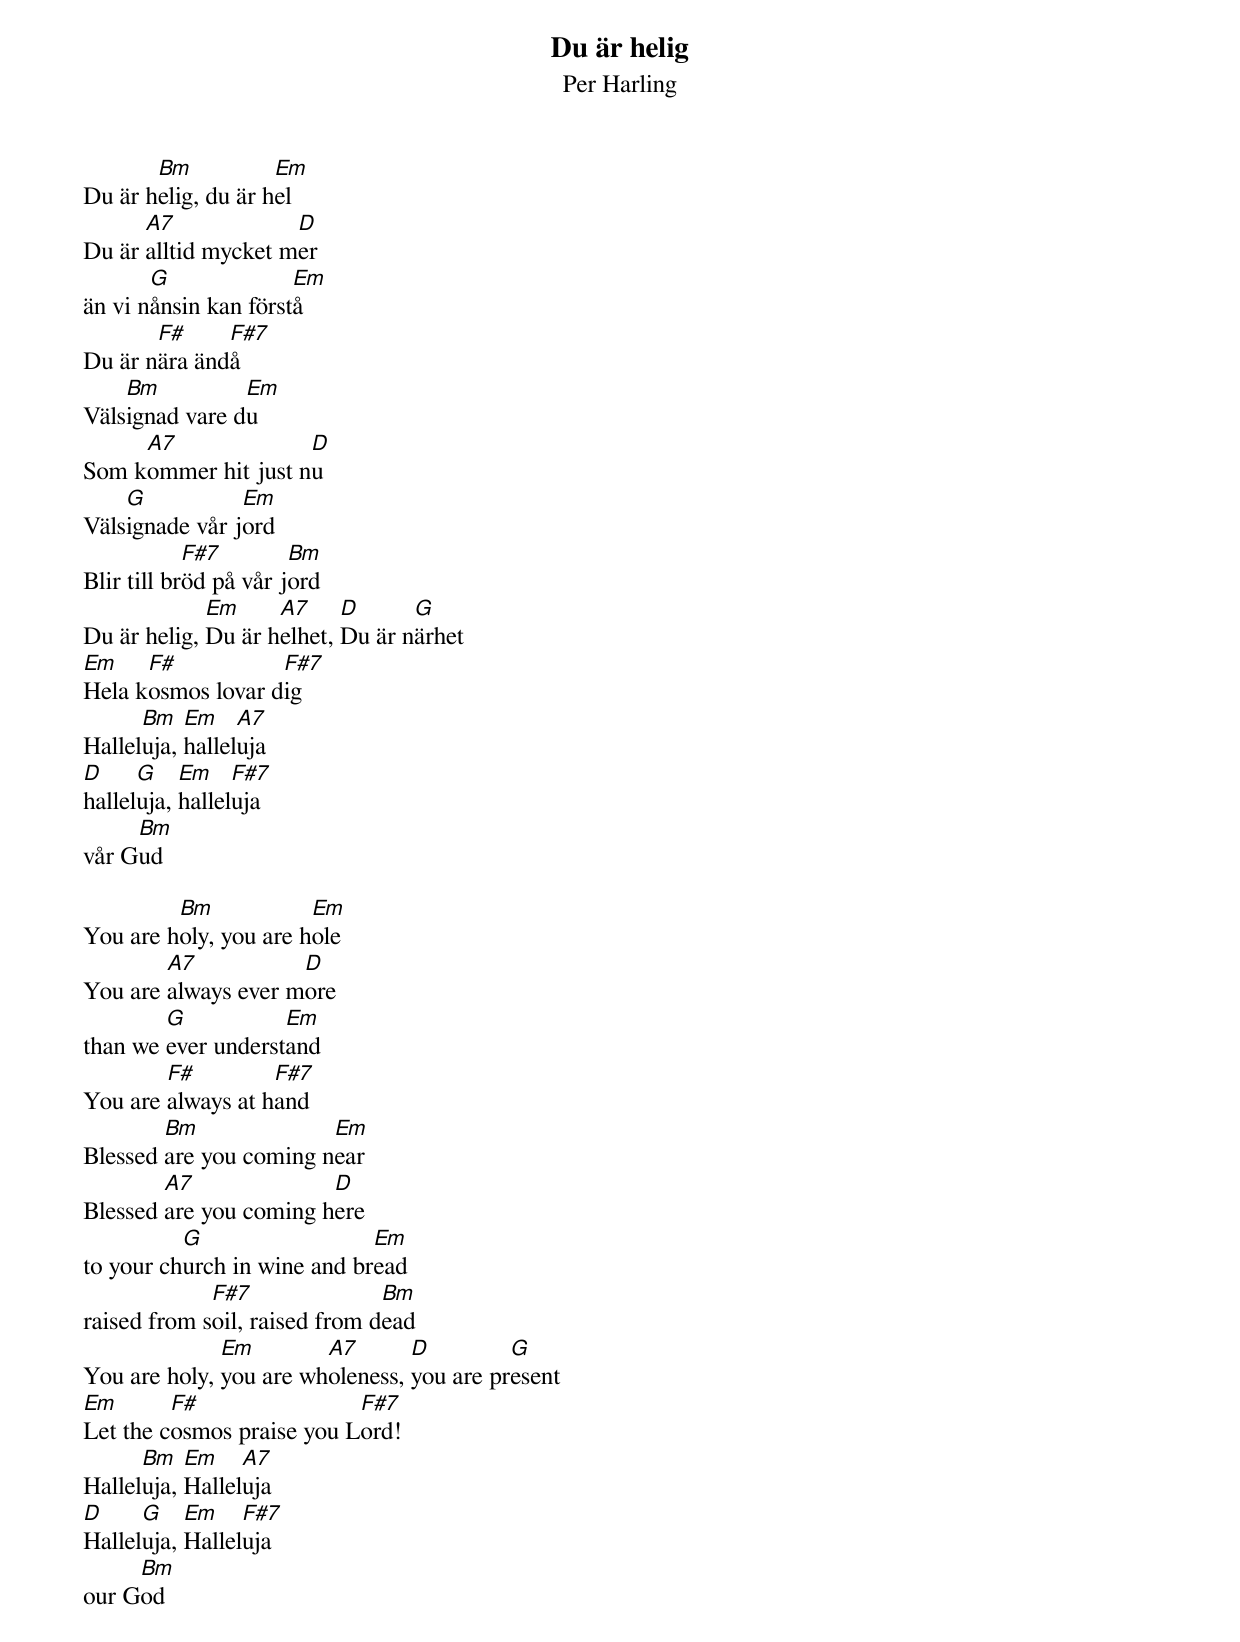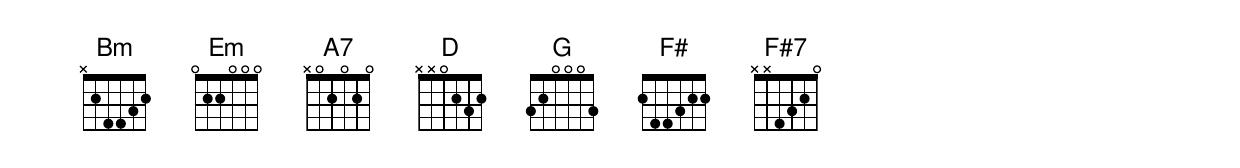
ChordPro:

{t:Du är helig}
{st:Per Harling}
Du är h[Bm]elig, du är h[Em]el
Du är [A7]alltid mycket m[D]er
än vi n[G]ånsin kan först[Em]å
Du är n[F#]ära änd[F#7]å
Väls[Bm]ignad vare d[Em]u
Som k[A7]ommer hit just n[D]u
Väls[G]ignade vår j[Em]ord
Blir till br[F#7]öd på vår j[Bm]ord
Du är helig, [Em]Du är h[A7]elhet, [D]Du är n[G]ärhet
[Em]Hela k[F#]osmos lovar d[F#7]ig
Hallel[Bm]uja, [Em]hallel[A7]uja
[D]hallel[G]uja, [Em]hallel[F#7]uja
vår G[Bm]ud

You are h[Bm]oly, you are h[Em]ole
You are [A7]always ever m[D]ore
than we [G]ever underst[Em]and
You are [F#]always at h[F#7]and
Blessed [Bm]are you coming n[Em]ear
Blessed [A7]are you coming h[D]ere
to your ch[G]urch in wine and br[Em]ead
raised from s[F#7]oil, raised from d[Bm]ead
You are holy, [Em]you are wh[A7]oleness, [D]you are pr[G]esent
[Em]Let the c[F#]osmos praise you L[F#7]ord!
Hallel[Bm]uja, [Em]Hallel[A7]uja
[D]Hallel[G]uja, [Em]Hallel[F#7]uja
our G[Bm]od
